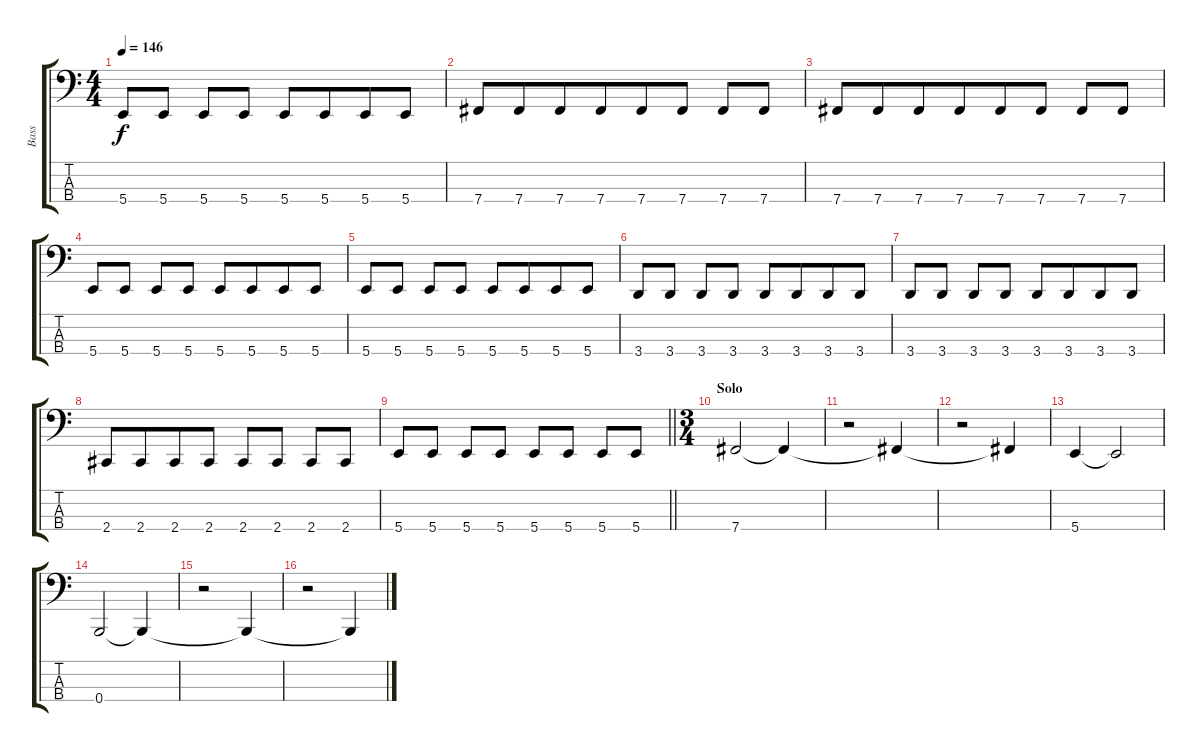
\track ("Bass" "Bass") {instrument electricbasspick}
\staff {score tabs}
\tuning (E2 B1 Gb1 B0) {hide}
\ts (4 4)
\tempo 146
\clef f4
\ks c
5.4.8{dy f} 5.4.8 5.4.8 5.4.8 5.4.8{beam merge} 5.4.8{beam merge} 5.4.8 5.4.8 |
7.4.8{beam merge} 7.4.8{beam merge} 7.4.8{beam merge} 7.4.8{beam merge} 7.4.8 7.4.8 7.4.8 7.4.8 |
7.4.8{beam merge} 7.4.8{beam merge} 7.4.8{beam merge} 7.4.8{beam merge} 7.4.8 7.4.8 7.4.8 7.4.8 |
5.4.8 5.4.8 5.4.8 5.4.8 5.4.8{beam merge} 5.4.8{beam merge} 5.4.8 5.4.8 |
5.4.8 5.4.8 5.4.8 5.4.8 5.4.8{beam merge} 5.4.8{beam merge} 5.4.8 5.4.8 |
3.4.8 3.4.8 3.4.8 3.4.8 3.4.8{beam merge} 3.4.8{beam merge} 3.4.8 3.4.8 |
3.4.8 3.4.8 3.4.8 3.4.8 3.4.8{beam merge} 3.4.8{beam merge} 3.4.8 3.4.8 |
2.4.8 2.4.8{beam merge} 2.4.8 2.4.8 2.4.8 2.4.8 2.4.8{beam merge} 2.4.8 |
\barLineRight lightlight
5.4.8 5.4.8 5.4.8 5.4.8 5.4.8 5.4.8 5.4.8 5.4.8 |
\ts (3 4)
\section ("" "Solo")
7.4.2 7.4{t}.4 |
r.2 7.4{t}.4 |
r.2 7.4{t}.4 |
5.4.4 5.4{t}.2 |
0.4.2 0.4{t}.4 |
r.2 0.4{t}.4 |
r.2 0.4{t}.4
